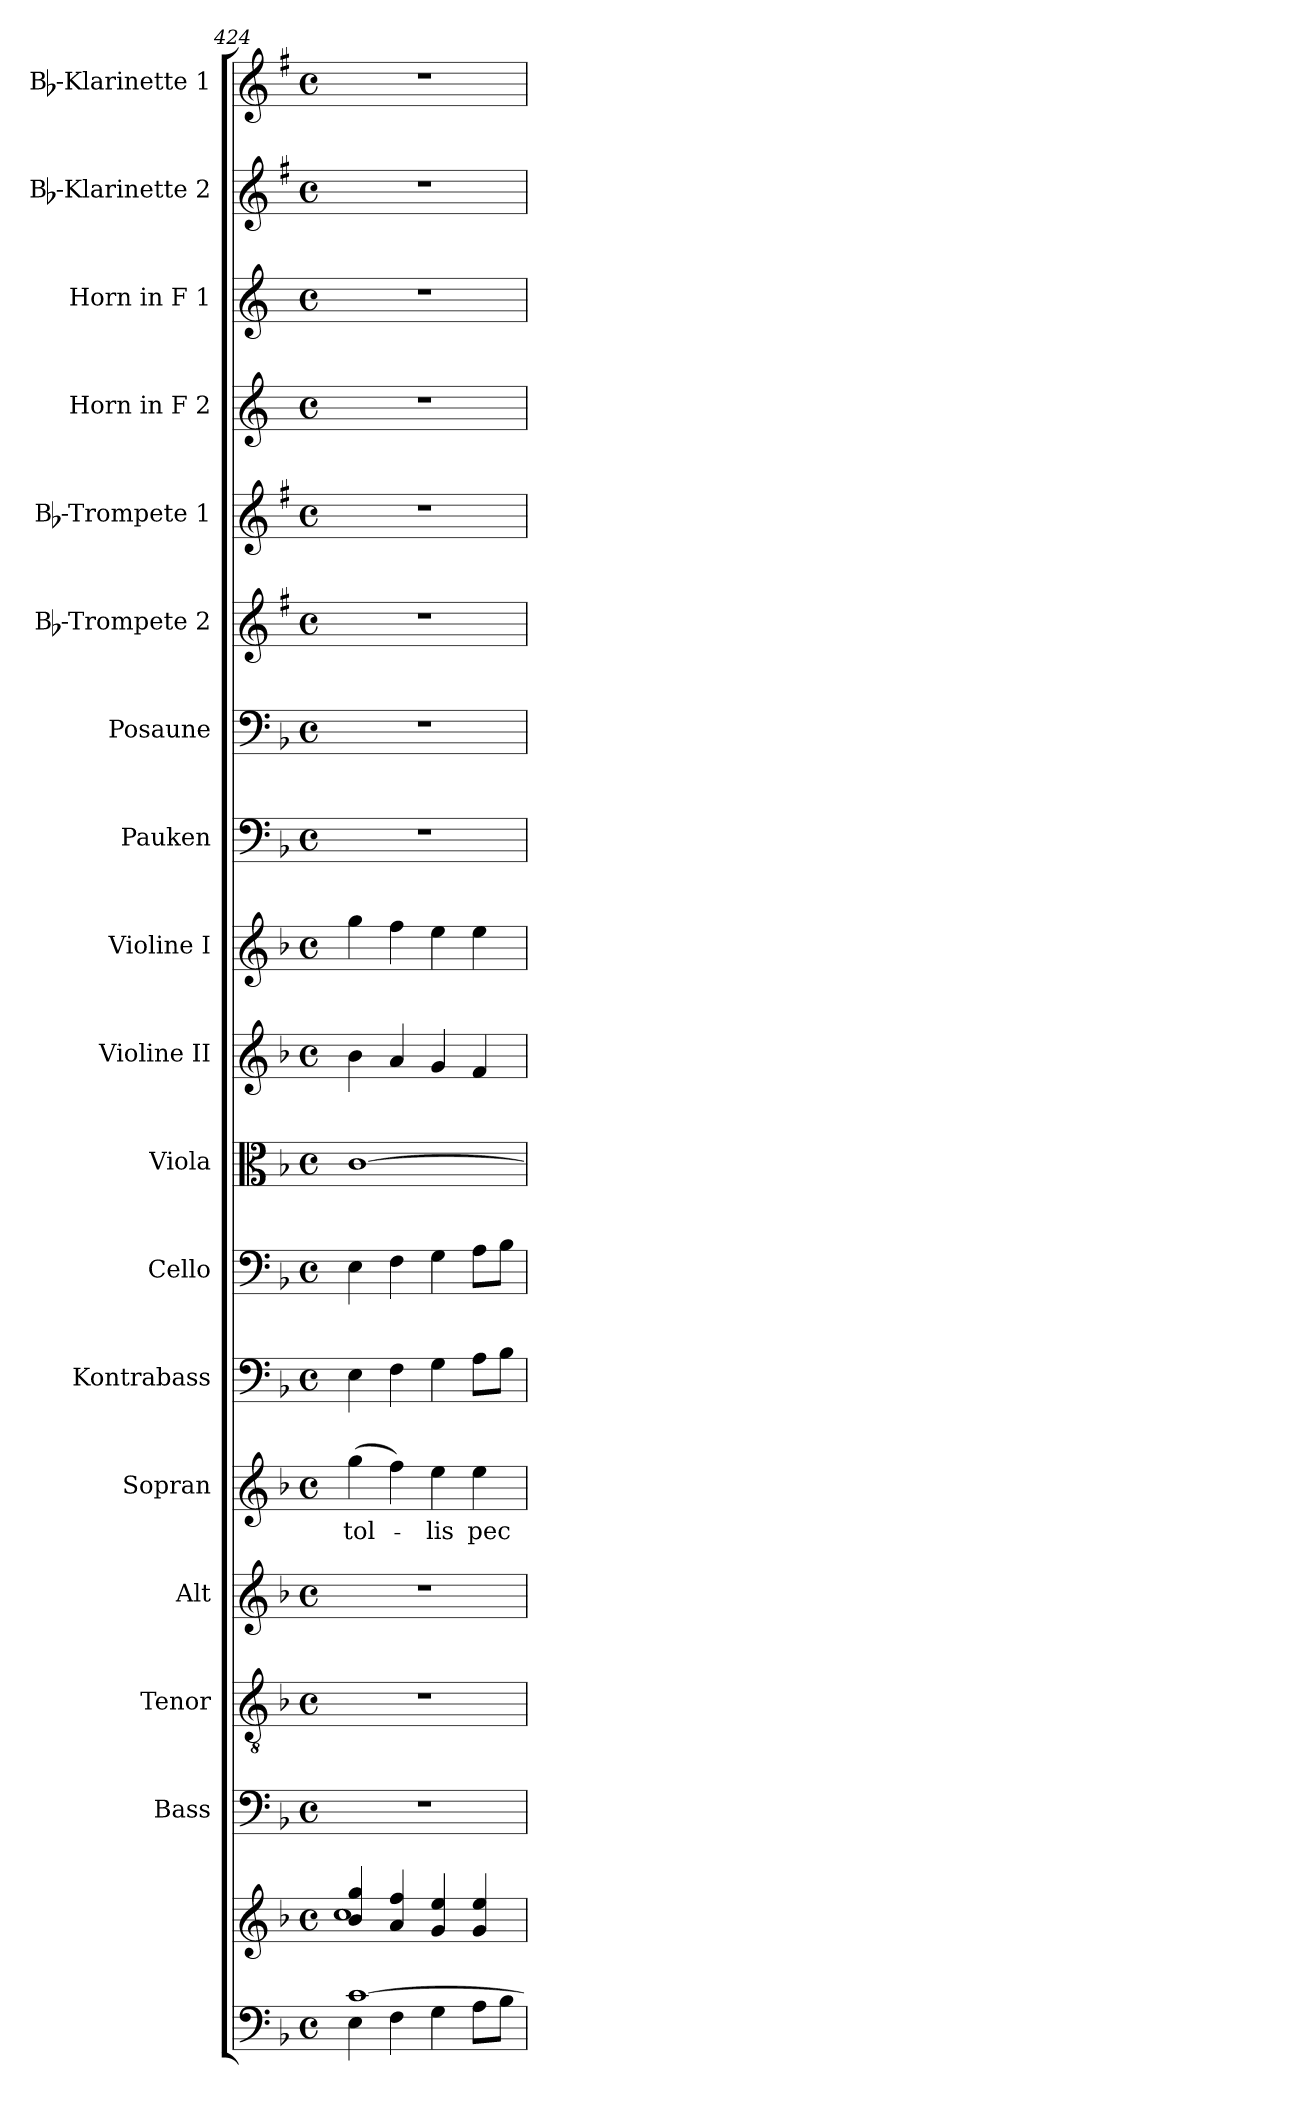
**kern	**kern	**kern	**kern	**kern	**kern	**text	**kern	**kern	**kern	**kern	**kern	**kern	**kern	**kern	**kern	**kern	**kern	**kern	**kern
*part18	*part18	*part17	*part16	*part15	*part14	*part14	*part13	*part12	*part11	*part10	*part9	*part8	*part7	*part6	*part5	*part4	*part3	*part2	*part1
*staff19	*staff18	*staff17	*staff16	*staff15	*staff14	*staff14	*staff13	*staff12	*staff11	*staff10	*staff9	*staff8	*staff7	*staff6	*staff5	*staff4	*staff3	*staff2	*staff1
*	*	*I"Bass	*I"Tenor	*I"Alt	*I"Sopran	*	*I"Kontrabass	*I"Cello	*I"Viola	*I"Violine II	*I"Violine I	*I"Pauken	*I"Posaune	*I"Bb-Trompete 2	*I"Bb-Trompete 1	*I"Horn in F 2	*I"Horn in F 1	*I"Bb-Klarinette 2	*I"Bb-Klarinette 1
*	*	*I'B.	*I'T.	*I'A.	*I'S.	*	*I'Kb.	*	*I'Vla.	*I'Vl. II	*I'Vl. I	*I'Pk.	*I'Pos.	*I'Bb Trp. 2	*I'Bb Trp. 1	*	*	*I'Bb Kl. 2	*I'Bb Kl. 1
!!LO:PB:g=z
*clefF4	*clefG2	*clefF4	*clefGv2	*clefG2	*clefG2	*	*clefF4	*clefF4	*clefC3	*clefG2	*clefG2	*clefF4	*clefF4	*clefG2	*clefG2	*clefG2	*clefG2	*clefG2	*clefG2
*	*	*	*	*	*	*	*ITrd7c12	*	*	*	*	*	*	*ITrd1c2	*ITrd1c2	*ITrd4c7	*ITrd4c7	*ITrd1c2	*ITrd1c2
*k[b-]	*k[b-]	*k[b-]	*k[b-]	*k[b-]	*k[b-]	*	*k[b-]	*k[b-]	*k[b-]	*k[b-]	*k[b-]	*k[b-]	*k[b-]	*k[b-]	*k[b-]	*k[b-]	*k[b-]	*k[b-]	*k[b-]
*F:	*F:	*F:	*F:	*F:	*F:	*	*F:	*F:	*F:	*F:	*F:	*F:	*F:	*F:	*F:	*F:	*F:	*F:	*F:
*M4/4	*M4/4	*M4/4	*M4/4	*M4/4	*M4/4	*	*M4/4	*M4/4	*M4/4	*M4/4	*M4/4	*M4/4	*M4/4	*M4/4	*M4/4	*M4/4	*M4/4	*M4/4	*M4/4
*met(c)	*met(c)	*met(c)	*met(c)	*met(c)	*met(c)	*	*met(c)	*met(c)	*met(c)	*met(c)	*met(c)	*met(c)	*met(c)	*met(c)	*met(c)	*met(c)	*met(c)	*met(c)	*met(c)
=424	=424	=424	=424	=424	=424	=424	=424	=424	=424	=424	=424	=424	=424	=424	=424	=424	=424	=424	=424
*^	*^	*	*	*	*	*	*	*	*	*	*	*	*	*	*	*	*	*	*
!	!	!	!	!	!	!	!	!LO:LY:b	!	!	!	!	!	!	!	!	!	!	!	!	!
[>1c	4E\	4b-/ 4gg/	1cc	1r	1r	1r	(>4gg\	tol-	4EE\	4E\	[1c	4b-\	4gg\	1r	1r	1r	1r	1r	1r	1r	1r
.	4F\	4a/ 4ff/	.	.	.	.	4ff\)	.	4FF\	4F\	.	4a/	4ff\	.	.	.	.	.	.	.	.
!	!	!	!	!	!	!	!	!LO:LY:b	!	!	!	!	!	!	!	!	!	!	!	!	!
.	4G\	4g/ 4ee/	.	.	.	.	4ee\	-lis	4GG\	4G\	.	4g/	4ee\	.	.	.	.	.	.	.	.
!	!	!	!	!	!	!	!	!LO:LY:b	!	!	!	!	!	!	!	!	!	!	!	!	!
.	8A\L	4g/ 4ee/	.	.	.	.	4ee\	pec-	8AA\L	8A\L	.	4f/	4ee\	.	.	.	.	.	.	.	.
.	8B-\J	.	.	.	.	.	.	.	8BB-\J	8B-\J	.	.	.	.	.	.	.	.	.	.	.
*v	*v	*	*	*	*	*	*	*	*	*	*	*	*	*	*	*	*	*	*	*	*
*	*v	*v	*	*	*	*	*	*	*	*	*	*	*	*	*	*	*	*	*	*
=	=	=	=	=	=	=	=	=	=	=	=	=	=	=	=	=	=	=	=
*-	*-	*-	*-	*-	*-	*-	*-	*-	*-	*-	*-	*-	*-	*-	*-	*-	*-	*-	*-
